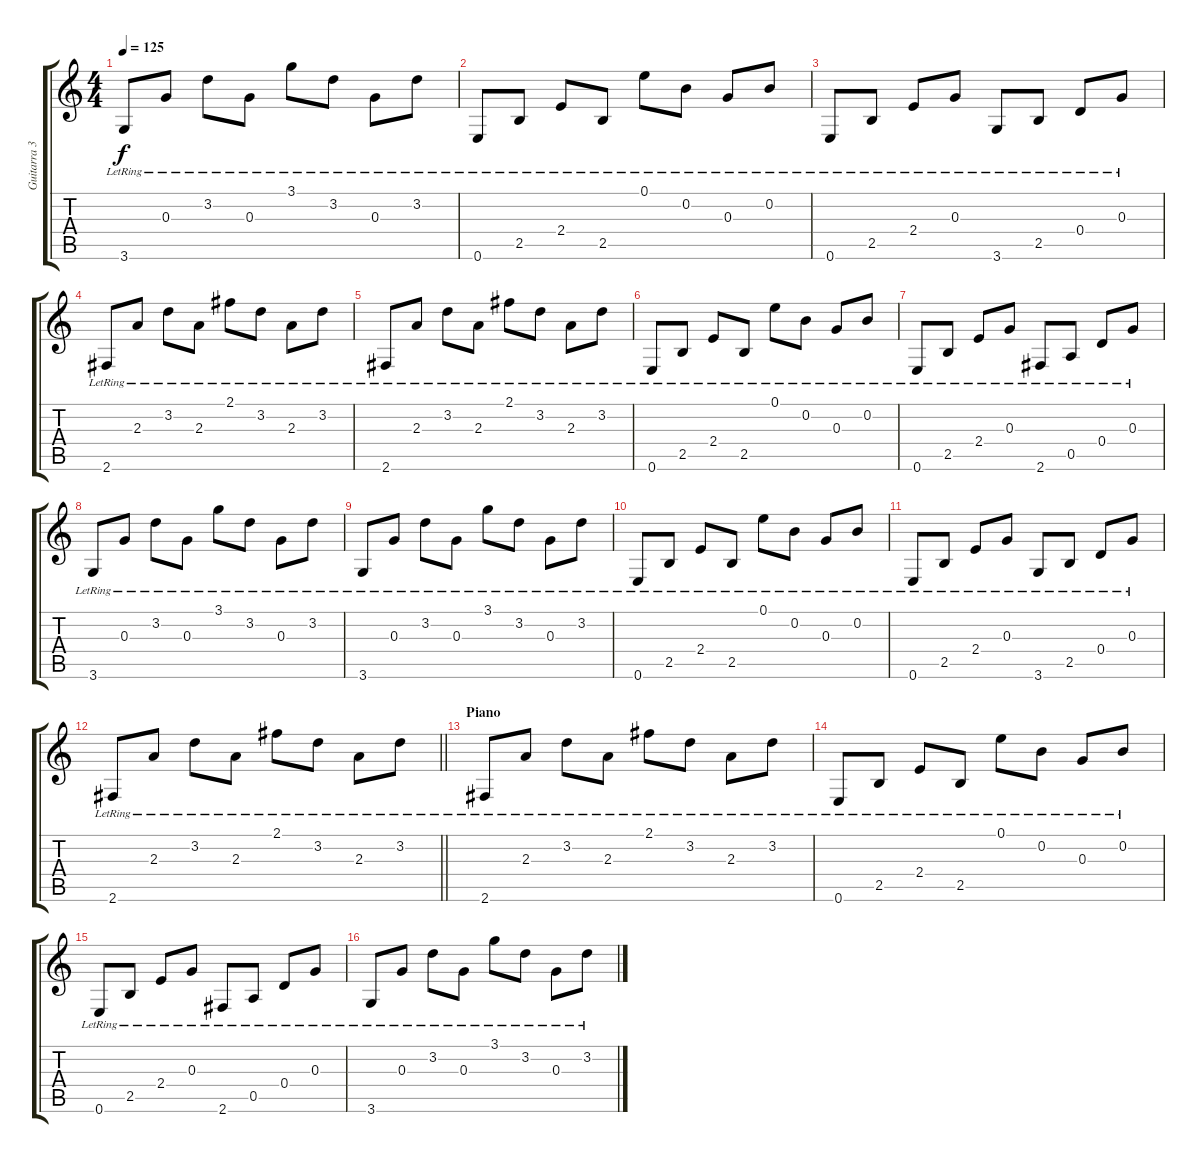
\track ("Guitarra 3" "Guitarra 3") {instrument acousticguitarnylon}
\staff {score tabs}
\tuning (E4 B3 G3 D3 A2 E2) {hide}
\ts (4 4)
\tempo 125
\clef g2
\ks c
3.6{lr}.8{dy f} 0.3{lr}.8 3.2{lr}.8 0.3{lr}.8 3.1{lr}.8 3.2{lr}.8 0.3{lr}.8 3.2{lr}.8 |
0.6{lr}.8 2.5{lr}.8 2.4{lr}.8 2.5{lr}.8 0.1{lr}.8 0.2{lr}.8 0.3{lr}.8 0.2{lr}.8 |
0.6{lr}.8 2.5{lr}.8 2.4{lr}.8 0.3{lr}.8 3.6{lr}.8 2.5{lr}.8 0.4{lr}.8 0.3{lr}.8 |
2.6{lr}.8 2.3{lr}.8 3.2{lr}.8 2.3{lr}.8 2.1{lr}.8 3.2{lr}.8 2.3{lr}.8 3.2{lr}.8 |
2.6{lr}.8 2.3{lr}.8 3.2{lr}.8 2.3{lr}.8 2.1{lr}.8 3.2{lr}.8 2.3{lr}.8 3.2{lr}.8 |
0.6{lr}.8 2.5{lr}.8 2.4{lr}.8 2.5{lr}.8 0.1{lr}.8 0.2{lr}.8 0.3{lr}.8 0.2{lr}.8 |
0.6{lr}.8 2.5{lr}.8 2.4{lr}.8 0.3{lr}.8 2.6{lr}.8 0.5{lr}.8 0.4{lr}.8 0.3{lr}.8 |
3.6{lr}.8 0.3{lr}.8 3.2{lr}.8 0.3{lr}.8 3.1{lr}.8 3.2{lr}.8 0.3{lr}.8 3.2{lr}.8 |
3.6{lr}.8 0.3{lr}.8 3.2{lr}.8 0.3{lr}.8 3.1{lr}.8 3.2{lr}.8 0.3{lr}.8 3.2{lr}.8 |
0.6{lr}.8 2.5{lr}.8 2.4{lr}.8 2.5{lr}.8 0.1{lr}.8 0.2{lr}.8 0.3{lr}.8 0.2{lr}.8 |
0.6{lr}.8 2.5{lr}.8 2.4{lr}.8 0.3{lr}.8 3.6{lr}.8 2.5{lr}.8 0.4{lr}.8 0.3{lr}.8 |
\barLineRight lightlight
2.6{lr}.8 2.3{lr}.8 3.2{lr}.8 2.3{lr}.8 2.1{lr}.8 3.2{lr}.8 2.3{lr}.8 3.2{lr}.8 |
\section ("" "Piano")
2.6{lr}.8 2.3{lr}.8 3.2{lr}.8 2.3{lr}.8 2.1{lr}.8 3.2{lr}.8 2.3{lr}.8 3.2{lr}.8 |
0.6{lr}.8 2.5{lr}.8 2.4{lr}.8 2.5{lr}.8 0.1{lr}.8 0.2{lr}.8 0.3{lr}.8 0.2{lr}.8 |
0.6{lr}.8 2.5{lr}.8 2.4{lr}.8 0.3{lr}.8 2.6{lr}.8 0.5{lr}.8 0.4{lr}.8 0.3{lr}.8 |
3.6{lr}.8 0.3{lr}.8 3.2{lr}.8 0.3{lr}.8 3.1{lr}.8 3.2{lr}.8 0.3{lr}.8 3.2{lr}.8
